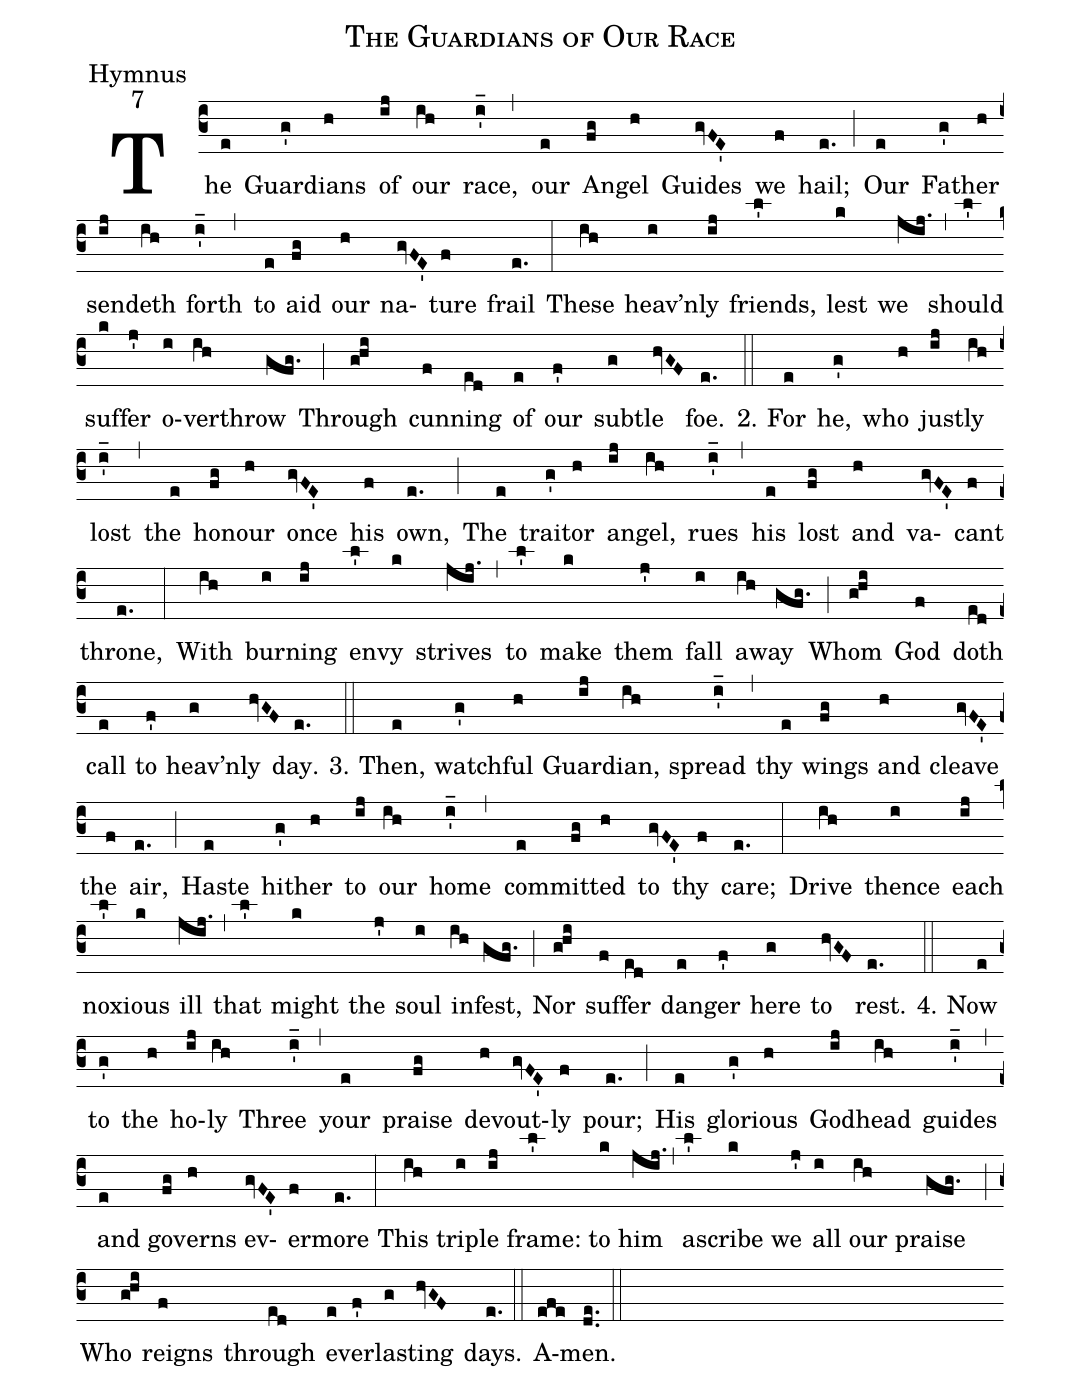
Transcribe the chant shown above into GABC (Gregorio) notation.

name: The Guardians of Our Race;
office-part: Hymnus;
mode: 7;
%%
(c3)The(e) Guar(g')dians(h) of(ij) our(ih) race,(i'_) (,) our(e) An(fg)gel(h) Guides(gvFE') we(f) hail;(e.) (;)
Our(e) Fa(g')ther(h) send(ij)eth(ih) forth(i'_) (,) to(e) aid(fg) our(h) na(gvFE')ture(f) frail(e.) (:)
These(ih) heav'n(i)ly(ij) friends,(l') lest(k) we(jij.) (,) should(l') suf(k)fer(j') o(i)ver(ih)throw(gfg.) (;)
Through(ghi) cun(f)ning(ed) of(e) our(f') sub(g)tle(hvGF) foe.(e.) (::)

2. For(e) he,(g') who(h) just(ij)ly(ih) lost(i'_) (,) the(e) hon(fg)our(h) once(gvFE') his(f) own,(e.) (;)
The(e) trai(g')tor(h) an(ij)gel,(ih) rues(i'_) (,) his(e) lost(fg) and(h) va(gvFE')cant(f) throne,(e.) (:)
With(ih) burn(i)ing(ij) en(l')vy(k) strives(jij.) (,) to(l') make(k) them(j') fall(i) a(ih)way(gfg.) (;)
Whom(ghi) God(f) doth(ed) call(e) to(f') heav'n(g)ly(hvGF) day.(e.) (::)

3. Then,(e) watch(g')ful(h) Guar(ij)dian,(ih) spread(i'_) (,) thy(e) wings(fg) and(h) cleave(gvFE') the(f) air,(e.) (;)
Haste(e) hith(g')er(h) to(ij) our(ih) home(i'_) (,) com(e)mit(fg)ted(h) to(gvFE') thy(f) care;(e.) (:)
Drive(ih) thence(i) each(ij) nox(l')ious(k) ill(jij.) (,) that(l') might(k) the(j') soul(i) in(ih)fest,(gfg.) (;)
Nor(ghi) suf(f)fer(ed) dan(e)ger(f') here(g) to(hvGF) rest.(e.) (::)

4. Now(e) to(g') the(h) ho(ij)ly(ih) Three(i'_) (,) your(e) praise(fg) de(h)vout(gvFE')ly(f) pour;(e.) (;)
His(e) glor(g')ious(h) God(ij)head(ih) guides(i'_) (,) and(e) gov(fg)erns(h) ev(gvFE')er(f)more(e.) (:)
This(ih) tri(i)ple(ij) frame:(l') to(k) him(jij.) (,) as(l')cribe(k) we(j') all(i) our(ih) praise(gfg.) (;)
Who(ghi) reigns(f) through(ed) ev(e)er(f')last(g)ing(hvGF) days.(e.) (::)
A(efe)men.(de..) (::)
